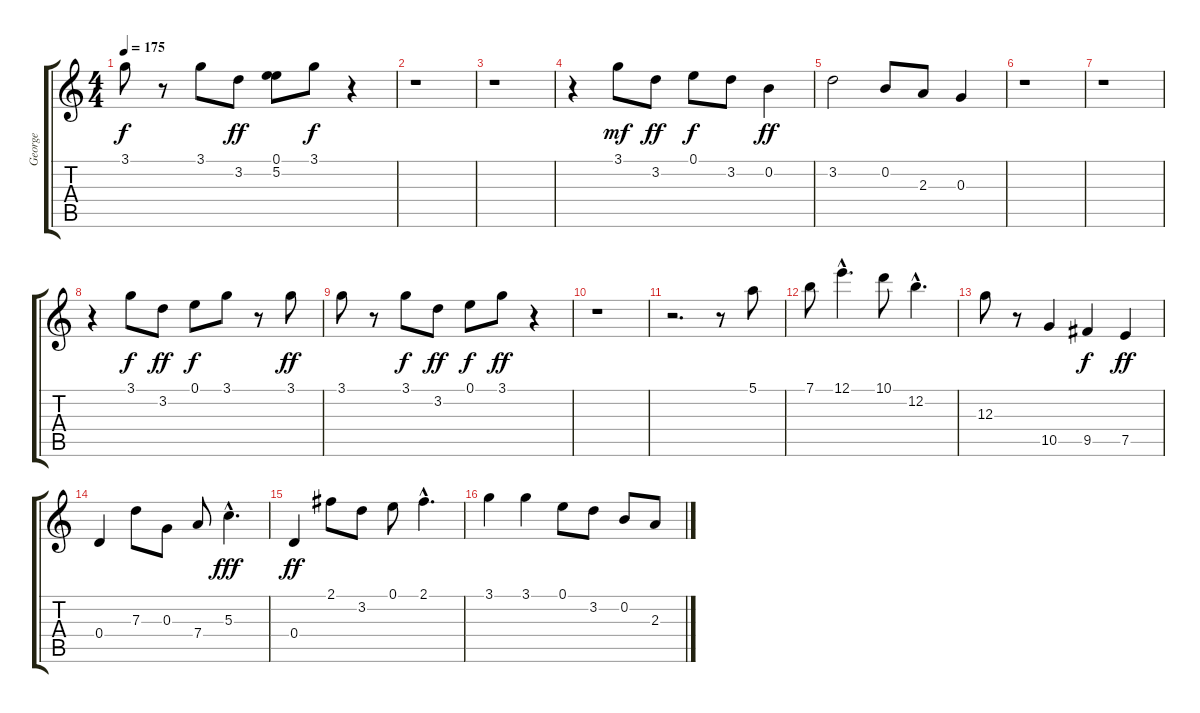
\track ("George" "George") {instrument electricguitarjazz}
\staff {score tabs}
\tuning (E4 B3 G3 D3 A2 E2) {hide}
\ts (4 4)
\tempo 175
\clef g2
\ks c
3.1.8{dy f} r.8 3.1.8 3.2.8{dy ff} (0.1 5.2).8 3.1.8{dy f} r.4 |
r.1 |
r.1 |
r.4 3.1.8{dy mf} 3.2.8{dy ff} 0.1.8{dy f} 3.2.8 0.2.4{dy ff} |
3.2.2 0.2.8 2.3.8 0.3.4 |
r.1 |
r.1 |
r.4 3.1.8{dy f} 3.2.8{dy ff} 0.1.8{dy f} 3.1.8 r.8 3.1.8{dy ff} |
3.1.8 r.8 3.1.8{dy f} 3.2.8{dy ff} 0.1.8{dy f} 3.1.8{dy ff} r.4 |
r.1 |
r.2{d} r.8 5.1.8 |
7.1.8 12.1{hac}.4{d} 10.1.8 12.2{hac}.4{d} |
12.3.8 r.8 10.5.4 9.5.4{dy f} 7.5.4{dy ff} |
0.4.4 7.3.8 0.3.8 7.4.8 5.3{hac}.4{d dy fff} |
0.4.4{dy ff} 2.1.8 3.2.8 0.1.8 2.1{hac}.4{d} |
3.1.4 3.1.4 0.1.8 3.2.8 0.2.8 2.3.8
